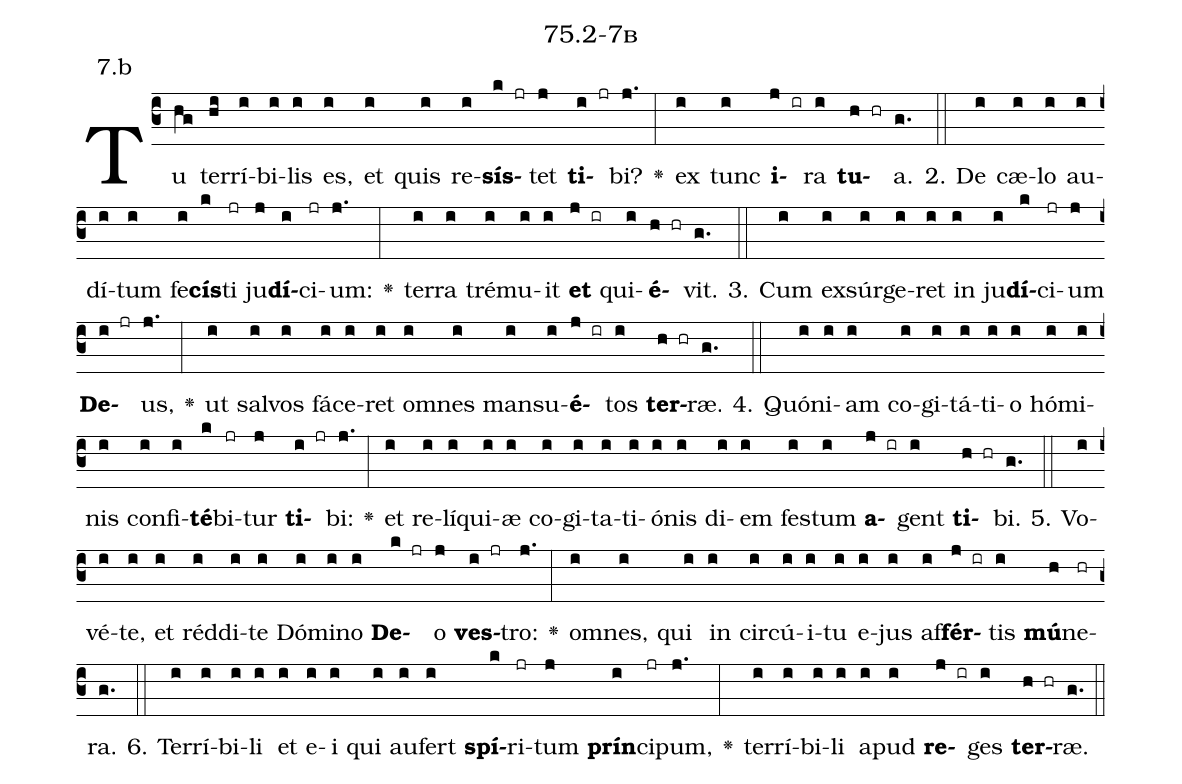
name: 75.2-7b;
annotation: 7.b;
%%
(c3)Tu(hg) ter(hi)rí(i)bi(i)lis(i) es,(i) et(i) quis(i) re(i)<b>sís</b>(k jr)tet(j) <b>ti</b>(i jr)bi?(j.) <v>\greheightstar</v>(:) ex(i) tunc(i) <b>i</b>(j ir)ra(i) <b>tu</b>(h hr)a.(g.) (::)
2. De(i) cæ(i)lo(i) au(i)dí(i)tum(i) fe(i)<b>cís</b>(k)ti(jr) ju(j)<b>dí</b>(i)ci(jr)um:(j.) <v>\greheightstar</v>(:) ter(i)ra(i) tré(i)mu(i)it(i) <b>et</b>(j ir) qui(i)<b>é</b>(h hr)vit.(g.) (::)
3. Cum(i) ex(i)súr(i)ge(i)ret(i) in(i) ju(i)<b>dí</b>(k)ci(jr)um(j) <b>De</b>(i jr)us,(j.) <v>\greheightstar</v>(:) ut(i) sal(i)vos(i) fá(i)ce(i)ret(i) om(i)nes(i) man(i)su(i)<b>é</b>(j ir)tos(i) <b>ter</b>(h hr)ræ.(g.) (::)
4. Quón(i)i(i)am(i) co(i)gi(i)tá(i)ti(i)o(i) hó(i)mi(i)nis(i) con(i)fi(i)<b>té</b>(k)bi(jr)tur(j) <b>ti</b>(i jr)bi:(j.) <v>\greheightstar</v>(:) et(i) re(i)lí(i)qui(i)æ(i) co(i)gi(i)ta(i)ti(i)ó(i)nis(i) di(i)em(i) fes(i)tum(i) <b>a</b>(j ir)gent(i) <b>ti</b>(h hr)bi.(g.) (::)
5. Vo(i)vé(i)te,(i) et(i) réd(i)di(i)te(i) Dó(i)mi(i)no(i) <b>De</b>(k jr)o(j) <b>ves</b>(i jr)tro:(j.) <v>\greheightstar</v>(:) om(i)nes,(i) qui(i) in(i) cir(i)cú(i)i(i)tu(i) e(i)jus(i) af(i)<b>fér</b>(j ir)tis(i) <b>mú</b>(h)ne(hr)ra.(g.) (::)
6. Ter(i)rí(i)bi(i)li(i) et(i) e(i)i(i) qui(i) au(i)fert(i) <b>spí</b>(k)ri(jr)tum(j) <b>prín</b>(i)ci(jr)pum,(j.) <v>\greheightstar</v>(:) ter(i)rí(i)bi(i)li(i) a(i)pud(i) <b>re</b>(j ir)ges(i) <b>ter</b>(h hr)ræ.(g.) (::)
